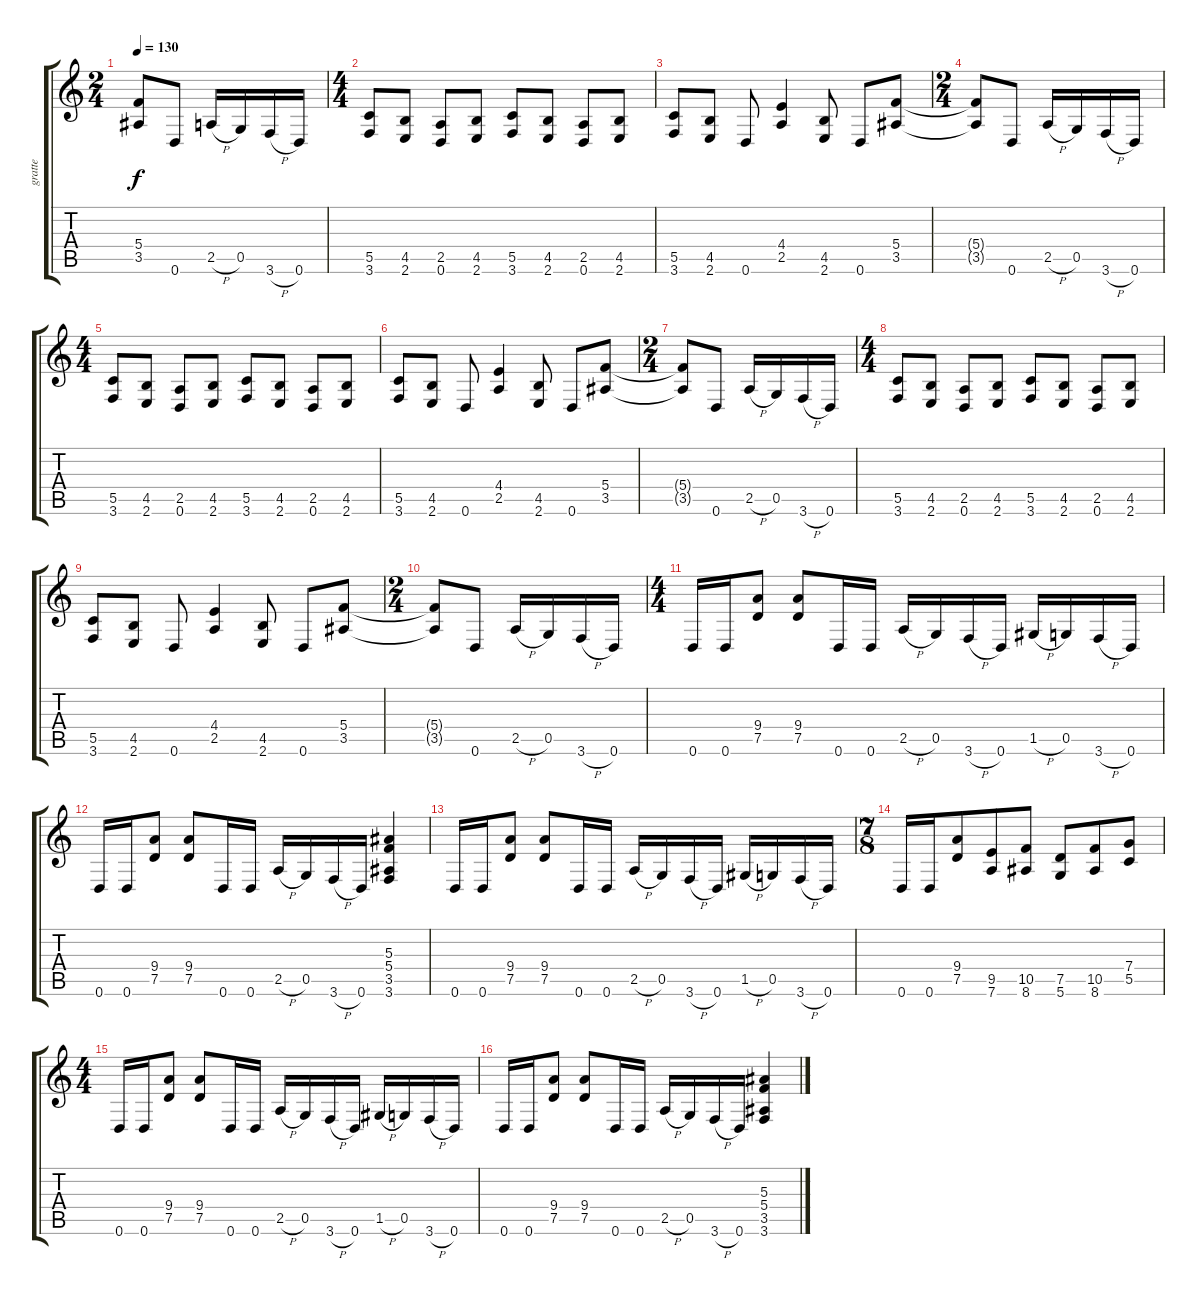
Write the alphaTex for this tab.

\track ("gratte" "gratte") {instrument distortionguitar}
\staff {score tabs}
\tuning (D4 A3 F3 C3 G2 D2) {hide}
\ts (2 4)
\tempo 130
\clef g2
\ks c
(5.4{t} 3.5{t}).8{dy f} 0.6.8 2.5{h}.16 0.5.16 3.6{h}.16 0.6.16 |
\ts (4 4)
(5.5 3.6).8 (4.5 2.6).8 (2.5 0.6).8 (4.5 2.6).8 (5.5 3.6).8 (4.5 2.6).8 (2.5 0.6).8 (4.5 2.6).8 |
(5.5 3.6).8 (4.5 2.6).8 0.6.8 (4.4 2.5).4 (4.5 2.6).8 0.6.8 (5.4 3.5).8 |
\ts (2 4)
(5.4{t} 3.5{t}).8 0.6.8 2.5{h}.16 0.5.16 3.6{h}.16 0.6.16 |
\ts (4 4)
(5.5 3.6).8 (4.5 2.6).8 (2.5 0.6).8 (4.5 2.6).8 (5.5 3.6).8 (4.5 2.6).8 (2.5 0.6).8 (4.5 2.6).8 |
(5.5 3.6).8 (4.5 2.6).8 0.6.8 (4.4 2.5).4 (4.5 2.6).8 0.6.8 (5.4 3.5).8 |
\ts (2 4)
(5.4{t} 3.5{t}).8 0.6.8 2.5{h}.16 0.5.16 3.6{h}.16 0.6.16 |
\ts (4 4)
(5.5 3.6).8 (4.5 2.6).8 (2.5 0.6).8 (4.5 2.6).8 (5.5 3.6).8 (4.5 2.6).8 (2.5 0.6).8 (4.5 2.6).8 |
(5.5 3.6).8 (4.5 2.6).8 0.6.8 (4.4 2.5).4 (4.5 2.6).8 0.6.8 (5.4 3.5).8 |
\ts (2 4)
(5.4{t} 3.5{t}).8 0.6.8 2.5{h}.16 0.5.16 3.6{h}.16 0.6.16 |
\ts (4 4)
0.6.16 0.6.16 (9.4 7.5).8 (9.4 7.5).8 0.6.16 0.6.16 2.5{h}.16 0.5.16 3.6{h}.16 0.6.16 1.5{h}.16 0.5.16 3.6{h}.16 0.6.16 |
0.6.16 0.6.16 (9.4 7.5).8 (9.4 7.5).8 0.6.16 0.6.16 2.5{h}.16 0.5.16 3.6{h}.16 0.6.16 (5.3 5.4 3.5 3.6).4 |
0.6.16 0.6.16 (9.4 7.5).8 (9.4 7.5).8 0.6.16 0.6.16 2.5{h}.16 0.5.16 3.6{h}.16 0.6.16 1.5{h}.16 0.5.16 3.6{h}.16 0.6.16 |
\ts (7 8)
0.6.16 0.6.16 (9.4 7.5).8 (9.5 7.6).8 (10.5 8.6).8 (7.5 5.6).8 (10.5 8.6).8 (7.4 5.5).8 |
\ts (4 4)
0.6.16 0.6.16 (9.4 7.5).8 (9.4 7.5).8 0.6.16 0.6.16 2.5{h}.16 0.5.16 3.6{h}.16 0.6.16 1.5{h}.16 0.5.16 3.6{h}.16 0.6.16 |
0.6.16 0.6.16 (9.4 7.5).8 (9.4 7.5).8 0.6.16 0.6.16 2.5{h}.16 0.5.16 3.6{h}.16 0.6.16 (5.3 5.4 3.5 3.6).4
